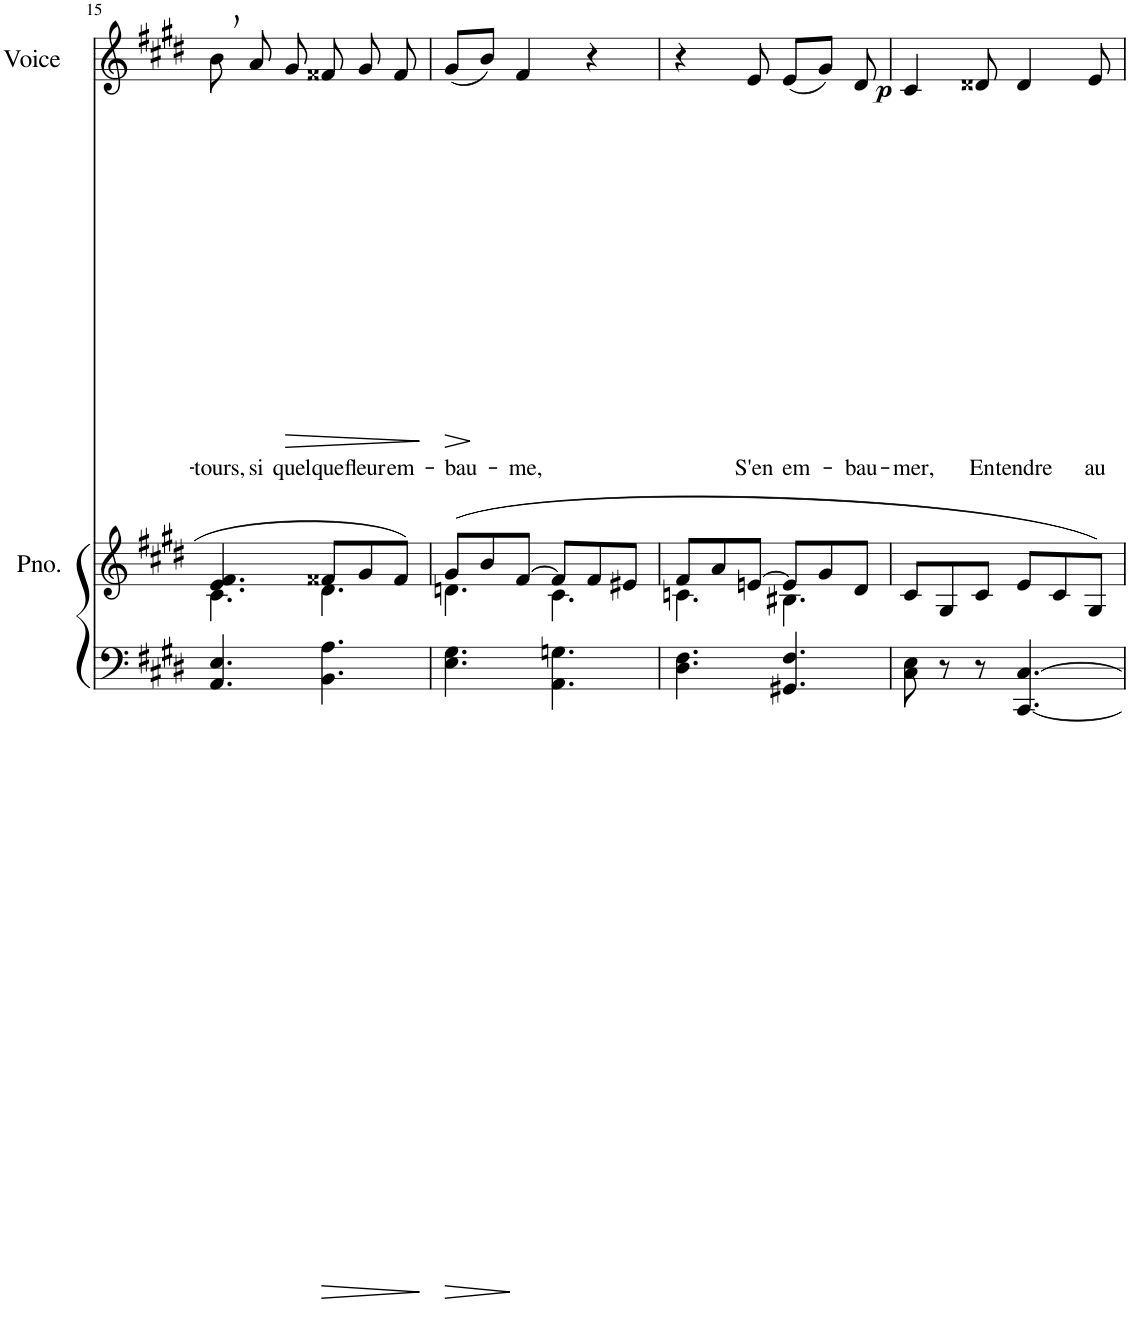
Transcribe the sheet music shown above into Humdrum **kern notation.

**kern	**dynam	**kern	**kern	**text	**dynam
*part3	*part3	*part2	*part1	*part1	*part1
*staff3	*staff3	*staff2	*staff1	*staff1	*staff1
*I"Piano	*	*I"Piano	*I"Voice	*	*
*I'Pno	*	*I'Pno.	*I'Voice	*	*
!!LO:PB:g=z
*clefF4	*	*clefG2	*clefG2	*	*
*k[f#c#g#d#]	*	*k[f#c#g#d#]	*k[f#c#g#d#]	*	*
*M6/8	*	*M6/8	*M6/8	*	*
=15	=15	=15	=15	=15	=15
*	*	*^	*	*	*
!	!	!	!	!	!LO:LY:b	!
4.AA/ 4.E/	.	4.e/ 4.f#/	4.c#\	8b,\	-tours,	.
!	!	!	!	!	!LO:LY:b	!
.	.	.	.	8a/	si	.
!	!	!	!	!	!LO:LY:b	!LO:HP:b
.	.	.	.	8g#/	quel-	>
!	!LO:HP:b	!	!	!	!LO:LY:b	!
4.BB\ 4.A\	>	8f##X/L	4.d#\	8f##X/	-que	.
!	!	!	!	!	!LO:LY:b	!
.	.	8g#/	.	8g#/	fleur	.
!	!	!	!	!	!LO:LY:b	!
.	.	8f##/J	.	8f##/	em-	.
*	*	*v	*v	*	*	*
.	]	.	.	.	]
=16	=16	=16	=16	=16	=16
!	!LO:HP:b	!	!	!LO:LY:b	!LO:HP:b
*	*	*^	*	*	*
4.E\ 4.G#\	>	(8g#/L	4.dn\	(8g#/L	-bau-	>
.	.	8b/	.	8b/J)	.	]
!	!	!	!	!	!LO:LY:b	!
.	.	[8f#/J	.	4f#/	-me,	.
4.AA\ 4.Gn\	]	8f#/L]	4.c#\	.	.	.
.	.	8f#/	.	4r	.	.
.	.	8e#X/J	.	.	.	.
=17	=17	=17	=17	=17	=17	=17
4.D#\ 4.F#\	.	8f#/L	4.cn\	4r	.	.
.	.	8a/	.	.	.	.
!	!	!	!	!	!LO:LY:b	!LO:DY:b
.	.	[8en/J	.	8e/	S'en	p
!	!	!	!	!	!LO:LY:b	!
4.GG#X/ 4.F#/	.	8e/L]	4.B#X\	(8e/L	em-	.
.	.	8g#/	.	8g#/J)	.	.
!	!	!	!	!	!LO:LY:b	!
.	.	8d#/J	.	8d#/	-bau-	.
*	*	*v	*v	*	*	*
=18	=18	=18	=18	=18	=18
!	!	!	!	!LO:LY:b	!
8C#\ 8E\	.	8c#/L	4c#/	-mer,	.
8r	.	8G#/	.	.	.
!	!	!	!	!LO:LY:b	!
8r	.	8c#/J	8d##X/	En-	.
!	!	!	!	!LO:LY:b	!
[4.CC#/ [4.C#/	.	8e/L	4d##/	-tendre	.
.	.	8c#/	.	.	.
!	!	!	!	!LO:LY:b	!
.	.	8G#/J)	8e/	au	.
=	=	=	=	=	=
*-	*-	*-	*-	*-	*-
